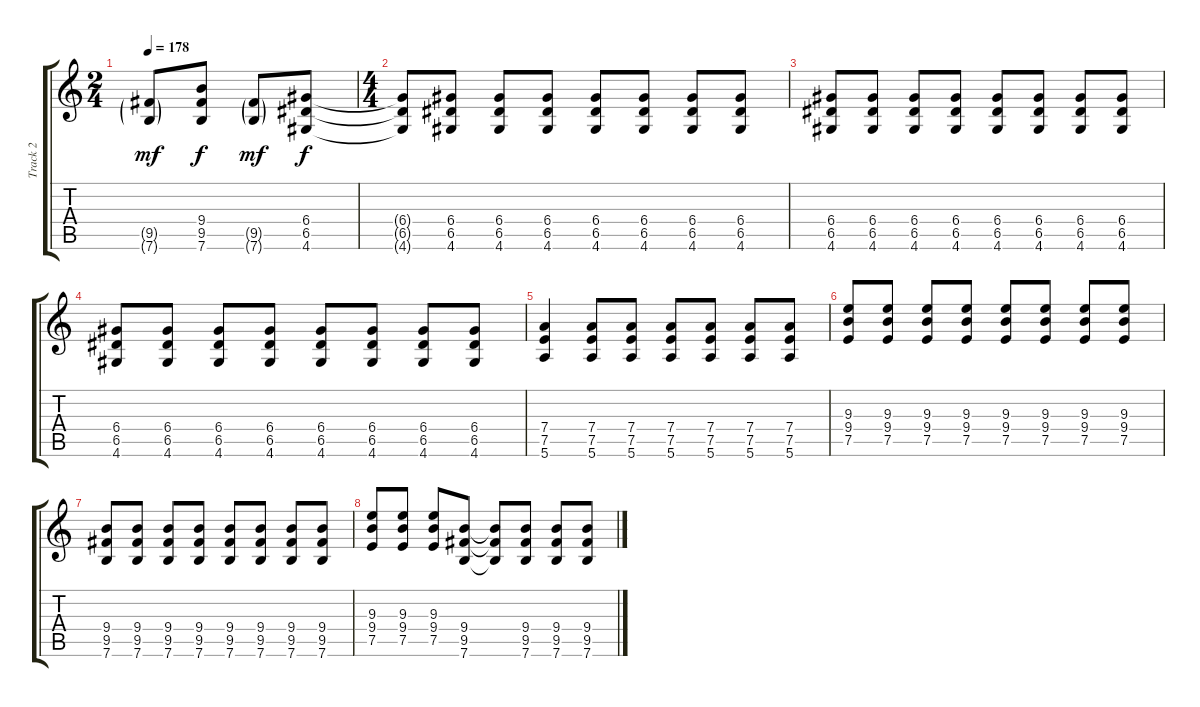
\track ("Track 2" "Track 2") {instrument overdrivenguitar}
\staff {score tabs}
\tuning (E4 B3 G3 D3 A2 E2) {hide}
\ts (2 4)
\tempo 178
\clef g2
\ks c
(9.5{g} 7.6{g}).8{dy mf} (9.4 9.5 7.6).8{dy f} (9.5{g} 7.6{g}).8{dy mf} (6.4 6.5 4.6).8{dy f} |
\ts (4 4)
(6.4{t} 6.5{t} 4.6{t}).8 (6.4 6.5 4.6).8 (6.4 6.5 4.6).8 (6.4 6.5 4.6).8 (6.4 6.5 4.6).8 (6.4 6.5 4.6).8 (6.4 6.5 4.6).8 (6.4 6.5 4.6).8 |
(6.4 6.5 4.6).8 (6.4 6.5 4.6).8 (6.4 6.5 4.6).8 (6.4 6.5 4.6).8 (6.4 6.5 4.6).8 (6.4 6.5 4.6).8 (6.4 6.5 4.6).8 (6.4 6.5 4.6).8 |
(6.4 6.5 4.6).8 (6.4 6.5 4.6).8 (6.4 6.5 4.6).8 (6.4 6.5 4.6).8 (6.4 6.5 4.6).8 (6.4 6.5 4.6).8 (6.4 6.5 4.6).8 (6.4 6.5 4.6).8 |
(7.4 7.5 5.6).4 (7.4 7.5 5.6).8 (7.4 7.5 5.6).8 (7.4 7.5 5.6).8 (7.4 7.5 5.6).8 (7.4 7.5 5.6).8 (7.4 7.5 5.6).8 |
(9.3 9.4 7.5).8 (9.3 9.4 7.5).8 (9.3 9.4 7.5).8 (9.3 9.4 7.5).8 (9.3 9.4 7.5).8 (9.3 9.4 7.5).8 (9.3 9.4 7.5).8 (9.3 9.4 7.5).8 |
(9.4 9.5 7.6).8 (9.4 9.5 7.6).8 (9.4 9.5 7.6).8 (9.4 9.5 7.6).8 (9.4 9.5 7.6).8 (9.4 9.5 7.6).8 (9.4 9.5 7.6).8 (9.4 9.5 7.6).8 |
(9.3 9.4 7.5).8 (9.3 9.4 7.5).8 (9.3 9.4 7.5).8 (9.4 9.5 7.6).8 (9.4{t} 9.5{t} 7.6{t}).8 (9.4 9.5 7.6).8 (9.4 9.5 7.6).8 (9.4 9.5 7.6).8
